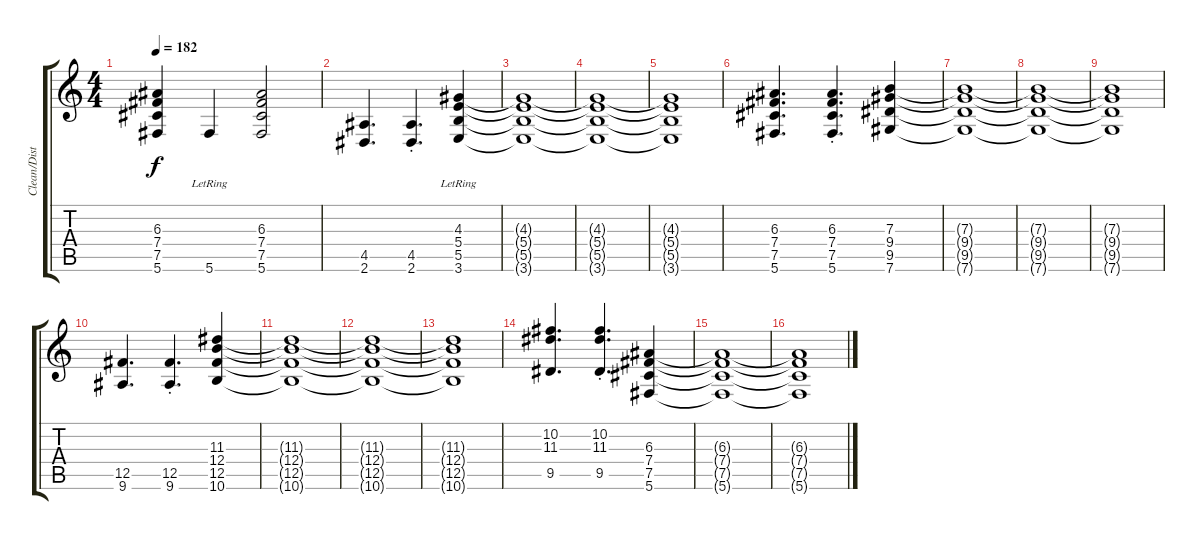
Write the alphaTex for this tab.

\track ("Clean/Dist2" "Clean/Dist") {instrument electricguitarjazz}
\staff {score tabs}
\tuning (Db4 Ab3 E3 B2 Gb2 Db2) {hide}
\ts (4 4)
\tempo 182
\clef g2
\ks c
(6.3{t} 7.4{t} 7.5{t} 5.6{t}).4{dy f} 5.6{lr}.4 (6.3 7.4 7.5 5.6).2 |
(4.5 2.6).4{d} (4.5{st} 2.6{st}).4{d} (4.3 5.4{lr} 5.5{lr} 3.6{lr}).4 |
(4.3{t} 5.4{t} 5.5{t} 3.6{t}).1 |
(4.3{t} 5.4{t} 5.5{t} 3.6{t}).1 |
(4.3{t} 5.4{t} 5.5{t} 3.6{t}).1 |
(6.3 7.4 7.5 5.6).4{d} (6.3 7.4{st} 7.5{st} 5.6{st}).4{d} (7.3 9.4 9.5 7.6).4 |
(7.3{t} 9.4{t} 9.5{t} 7.6{t}).1 |
(7.3{t} 9.4{t} 9.5{t} 7.6{t}).1 |
(7.3{t} 9.4{t} 9.5{t} 7.6{t}).1 |
(12.5 9.6).4{d} (12.5{st} 9.6{st}).4{d} (11.3 12.4 12.5 10.6).4 |
(11.3{t} 12.4{t} 12.5{t} 10.6{t}).1 |
(11.3{t} 12.4{t} 12.5{t} 10.6{t}).1 |
(11.3{t} 12.4{t} 12.5{t} 10.6{t}).1 |
(10.2 11.3 9.5).4{d} (10.2 11.3{st} 9.5).4{d} (6.3 7.4 7.5 5.6).4 |
(6.3{t} 7.4{t} 7.5{t} 5.6{t}).1{volume 0} |
(6.3{t} 7.4{t} 7.5{t} 5.6{t}).1
